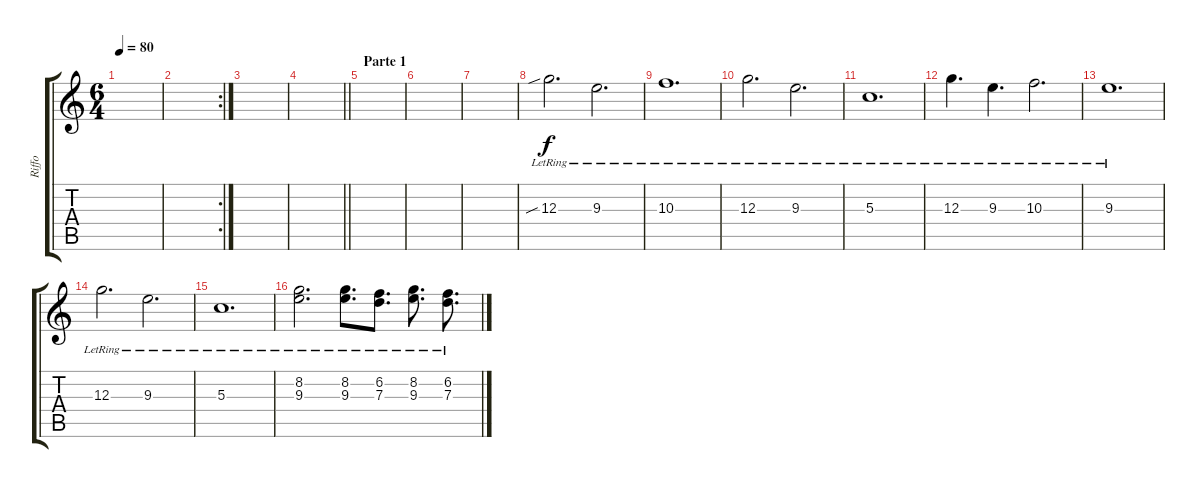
\track ("Riffo" "Riffo") {instrument electricguitarclean}
\staff {score tabs}
\tuning (E4 B3 G3 D3 A2 E2) {hide}
\ts (6 4)
\tempo 80
\clef g2
\ks c
|
\rc 2
|
|
\barLineRight lightlight
|
\section ("" "Parte 1")
|
|
|
12.3{sib lr}.2{d} 9.3{lr}.2{d} |
10.3{lr}.1{d} |
12.3{lr}.2{d} 9.3{lr}.2{d} |
5.3{lr}.1{d} |
12.3{lr}.4{d} 9.3{lr}.4{d} 10.3{lr}.2{d} |
9.3{lr}.1{d} |
12.3{lr}.2{d} 9.3{lr}.2{d} |
5.3{lr}.1{d} |
(8.2{lr} 9.3{lr}).2{d} (8.2{lr} 9.3{lr}).8{d} (6.2{lr} 7.3{lr}).8{d} (8.2{lr} 9.3{lr}).8{d} (6.2{lr} 7.3{lr}).8{d}
